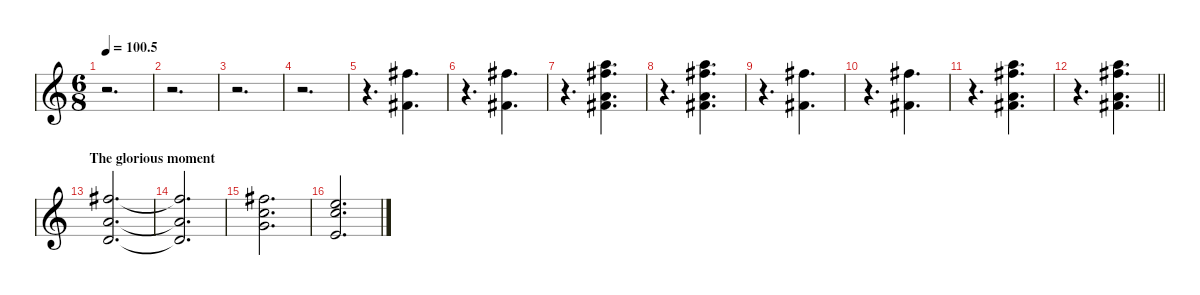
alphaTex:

\defaultSystemsLayout 4
\hideDynamics
\bracketExtendMode nobrackets
\singleTrackTrackNamePolicy hidden
\multiTrackTrackNamePolicy hidden
\firstSystemTrackNameMode fullname
\firstSystemTrackNameOrientation horizontal
\otherSystemsTrackNameOrientation horizontal
\track ("Vocals" "vln.") {instrument stringensemble1}
\staff {score}
\tuning (E4 C4 G3 C3 G2 C2)
\ts (6 8)
\tempo
100.5
\accidentals auto
\clef g2
\ottava regular
\simile none
\ks c
r.2{d dy mf beam Down} |
r.2{d beam Down} |
r.2{d beam Down} |
r.2{d beam Down} |
\section ("" "")
r.4{d beam Down} (11.3{acc #} 14.1{acc #}).4{d dy f beam Down} |
r.4{d beam Down} (11.3{acc #} 14.1{acc #}).4{d beam Down} |
r.4{d beam Down} (11.3{acc #} 17.1 30.4{acc #} 9.2).4{d beam Down} |
r.4{d beam Down} (9.2 11.3{acc #} 14.1{acc #} 33.4).4{d beam Down} |
r.4{d beam Down} (11.3{acc #} 14.1{acc #}).4{d beam Down} |
r.4{d beam Down} (11.3{acc #} 14.1{acc #}).4{d beam Down} |
r.4{d beam Down} (11.3{acc #} 17.1 30.4{acc #} 9.2).4{d beam Down} |
\barLineRight lightlight
r.4{d beam Down} (9.2 11.3{acc #} 14.1{acc #} 33.4).4{d beam Down} |
\section ("" "The glorious moment")
(26.5 7.3 30.4{acc #}).2{d beam Up} |
(7.3{t} 26.5{t} 30.4{t acc #}).2{d beam Up} |
(35.5{acc #} 8.1 12.3).2{d beam Down} |
(16.4 12.2 21.3).2{d beam Up}
